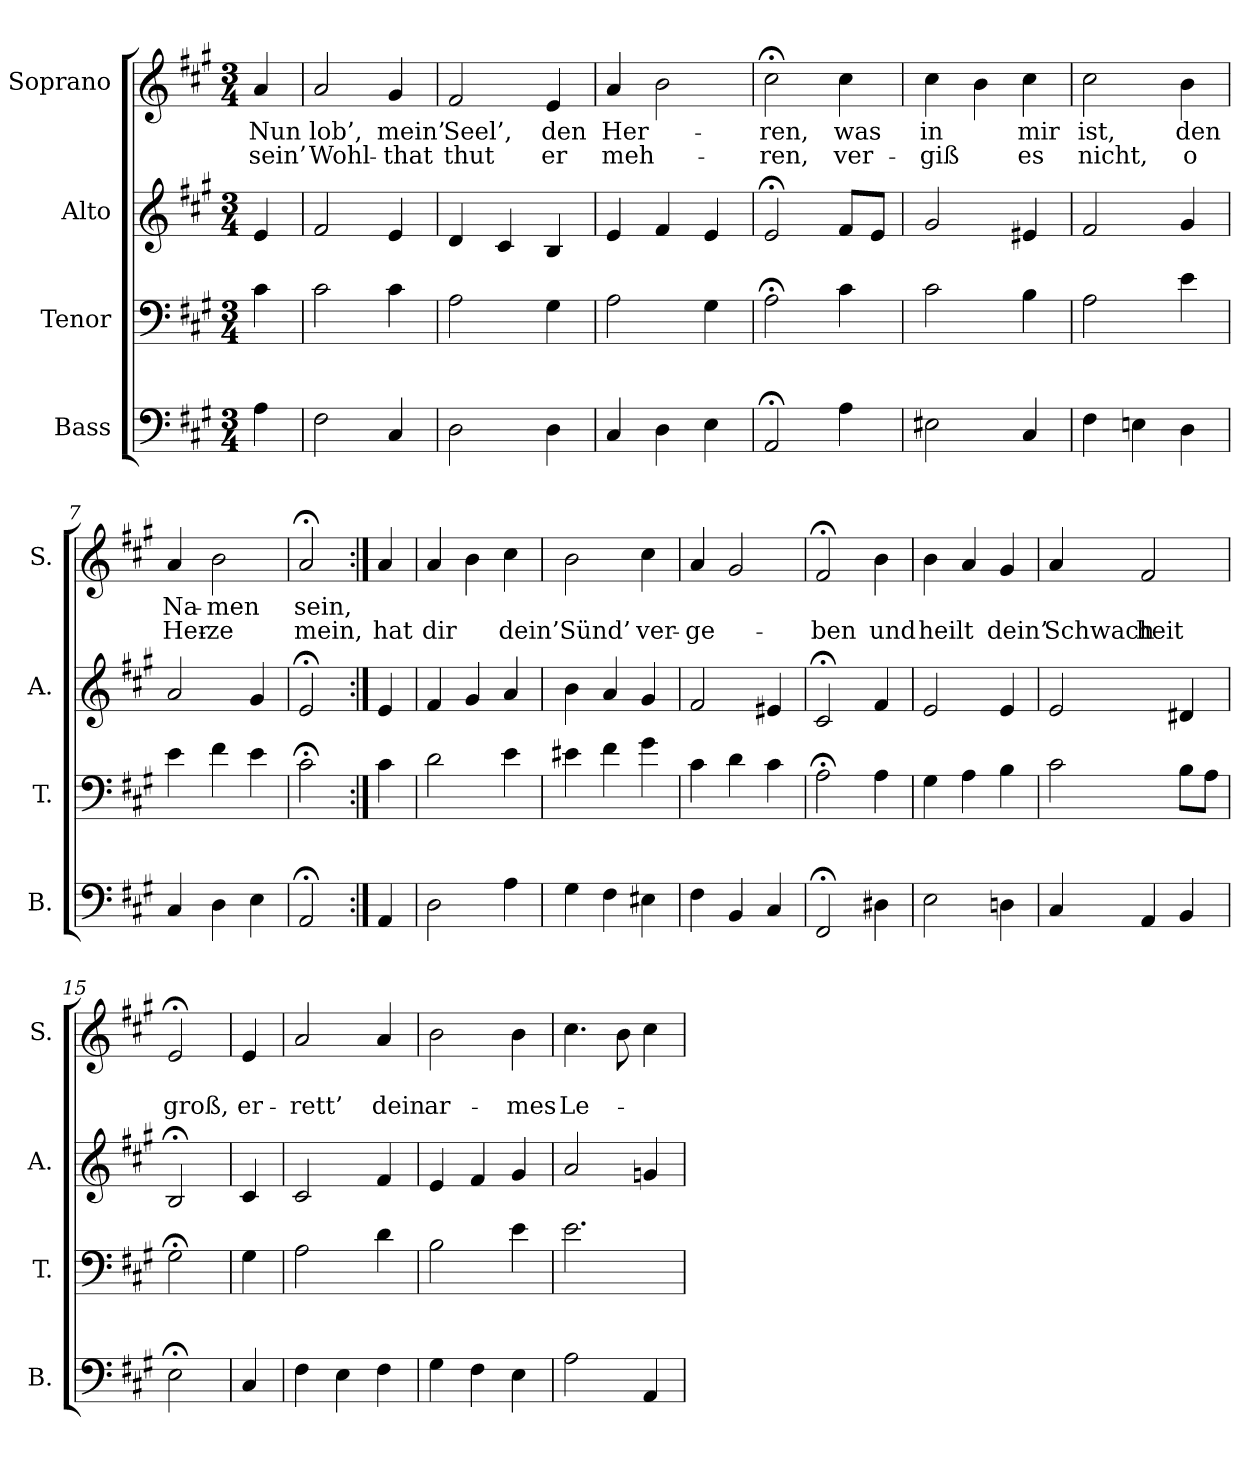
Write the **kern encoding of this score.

**kern	**kern	**kern	**kern	**text	**text
*part4	*part3	*part2	*part1	*part1	*part1
*staff4	*staff3	*staff2	*staff1	*staff1	*staff1
*I"Bass	*I"Tenor	*I"Alto	*I"Soprano	*	*
*I'B.	*I'T.	*I'A.	*I'S.	*	*
*clefF4	*clefF4	*clefG2	*clefG2	*	*
*k[f#c#g#]	*k[f#c#g#]	*k[f#c#g#]	*k[f#c#g#]	*	*
*A:	*A:	*A:	*A:	*	*
*M3/4	*M3/4	*M3/4	*M3/4	*	*
=	=	=	=	=	=
4A\	4c#\	4e/	4a/	Nun	sein’
=1	=1	=1	=1	=1	=1
2F#\	2c#\	2f#/	2a/	lob’,	Wohl-
4C#/	4c#\	4e/	4g#/	mein’	-that
=2	=2	=2	=2	=2	=2
2D\	2A\	4d/	2f#/	Seel’,	thut
.	.	4c#/	.	.	.
4D\	4G#\	4B/	4e/	den	er
=3	=3	=3	=3	=3	=3
4C#/	2A\	4e/	4a/	Her-	meh-
4D\	.	4f#/	2b\	.	.
4E\	4G#\	4e/	.	.	.
=4	=4	=4	=4	=4	=4
2AA;</	2A;<\	2e;</	2cc#;<\	-ren,	-ren,
4A\	4c#\	8f#/L	4cc#\	was	ver-
.	.	8e/J	.	.	.
=5	=5	=5	=5	=5	=5
2E#X\	2c#\	2g#/	4cc#\	in	-giß
.	.	.	4b\	.	.
4C#/	4B\	4e#X/	4cc#\	mir	es
=6	=6	=6	=6	=6	=6
4F#\	2A\	2f#/	2cc#\	ist,	nicht,
4En\	.	.	.	.	.
4D\	4e\	4g#/	4b\	den	o
=7	=7	=7	=7	=7	=7
4C#/	4e\	2a/	4a/	Na-	Her-
4D\	4f#\	.	2b\	-men	-ze
4E\	4e\	4g#/	.	.	.
=8	=8	=8	=8	=8	=8
2AA;</	2c#;<\	2e;</	2a;</	sein,	mein,
!!LO:LB:g=z
=8a:|!	=8a:|!	=8a:|!	=8a:|!	=8a:|!	=8a:|!
4AA/	4c#\	4e/	4a/	.	hat
=9	=9	=9	=9	=9	=9
2D\	2d\	4f#/	4a/	.	dir
.	.	4g#/	4b\	.	.
4A\	4e\	4a/	4cc#\	.	dein’
=10	=10	=10	=10	=10	=10
4G#\	4e#X\	4b\	2b\	.	Sünd’
4F#\	4f#\	4a/	.	.	.
4E#X\	4g#\	4g#/	4cc#\	.	ver-
=11	=11	=11	=11	=11	=11
4F#\	4c#\	2f#/	4a/	.	-ge-
4BB/	4d\	.	2g#/	.	.
4C#/	4c#\	4e#X/	.	.	.
=12	=12	=12	=12	=12	=12
2FF#;</	2A;<\	2c#;</	2f#;</	.	-ben
4D#X\	4A\	4f#/	4b\	.	und
=13	=13	=13	=13	=13	=13
2E\	4G#\	2e/	4b\	.	heilt
.	4A\	.	4a/	.	.
4Dn\	4B\	4e/	4g#/	.	dein’
=14	=14	=14	=14	=14	=14
4C#/	2c#\	2e/	4a/	.	Schwach-
4AA/	.	.	2f#/	.	-heit
4BB/	8B\L	4d#X/	.	.	.
.	8A\J	.	.	.	.
=15	=15	=15	=15	=15	=15
2E;<\	2G#;<\	2B;</	2e;</	.	groß,
!!LO:PB:g=z
=15a	=15a	=15a	=15a	=15a	=15a
4C#/	4G#\	4c#/	4e/	.	er-
=16	=16	=16	=16	=16	=16
4F#\	2A\	2c#/	2a/	.	-rett’
4E\	.	.	.	.	.
4F#\	4d\	4f#/	4a/	.	dein
=17	=17	=17	=17	=17	=17
4G#\	2B\	4e/	2b\	.	ar-
4F#\	.	4f#/	.	.	.
4E\	4e\	4g#/	4b\	.	-mes
=18	=18	=18	=18	=18	=18
2A\	2.e\	2a/	4.cc#\	.	Le-
.	.	.	8b\	.	.
4AA/	.	4gn/	4cc#\	.	.
=	=	=	=	=	=
*-	*-	*-	*-	*-	*-
